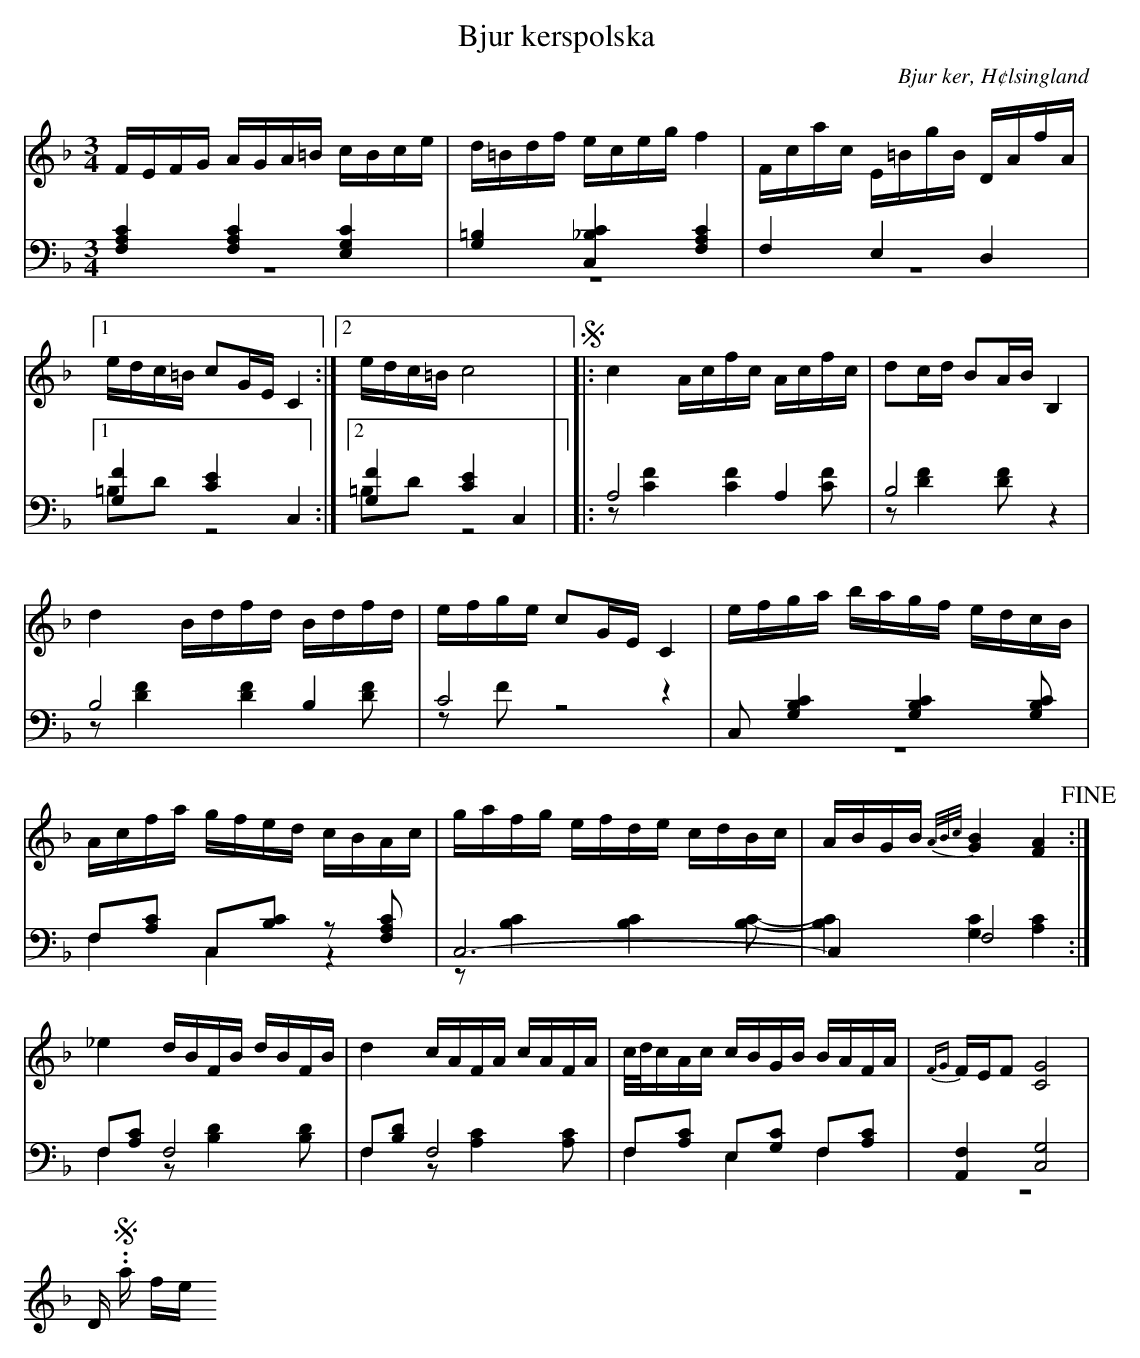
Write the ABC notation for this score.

X:1
T: Bjur kerspolska
O: Bjur ker, H¢lsingland
M: 3/4
L: 1/16
K: F
V:1
V:2
V:3 merge
V:1
FEFG AGA=B cBce|d=Bdf eceg f4|Fcac E=BgB DAfA|1 edc=B c2GE C4:|2 edc=B c8 |
!segno! |:c4 Acfc Acfc|d2cd B2AB B,4|d4 Bdfd Bdfd|efge c2GE C4|
efga bagf edcB|Acfa gfed cBAc|gafg efde cdBc|ABGB {A/B/c/}[G4B4] [F4A4] !fine!:|
_e4 dBFB dBFB|d4 cAFA cAFA|c/d/cAc cBGB BAFA|{FG}FEF2 [C8G8] |!D.S. al fine!
V:2 clef=bass
[F,4A,4C4] [F,4A,4C4] [E,4G,4C4]|[G,4=B,4] [C,4_B,4C4] [F,4A,4C4]|F,4 E,4 D,4|1 [G,4F4] [C4E4] C,4:|2 [G,4F4] [C4E4] C,4 |
|:A,8 A,4|B,8 z4|B,8  B,4|C8 z4|
C,2 [G,4B,4C4] [G,4B,4C4] [G,2B,2C2]|F,2[A,2C2] C,2[B,2C2] z2 [F,2A,2C2]|C,12-|C,4 F,8:|
F,2[A,2C2] F,8|F,2[B,2D2] F,8|F,2[A,2C2] E,2[G,2C2] F,2[A,2C2]|[A,,4F,4] [C,8G,8]|
V:3 clef=bass
z12|z12|z12|1 =B,2D2 z8:|2 =B,2D2 z8|
|:z2 [C4F4] [C4F4] [C2F2]|z2 [D4F4] [D2F2] z4|z2 [D4F4] [D4F4] [D2F2]|z2 F2 z8|
z12|F,4 C,4 z4|z2 [B,4C4] [B,4C4] [B,2C2]-|[B,4C4] [G,4C4] [A,4C4]:|
F,4 z2 [B,4D4] [B,2D2]|F,4 z2 [A,4C4] [A,2C2]|F,4 E,4 F,4|z12|
